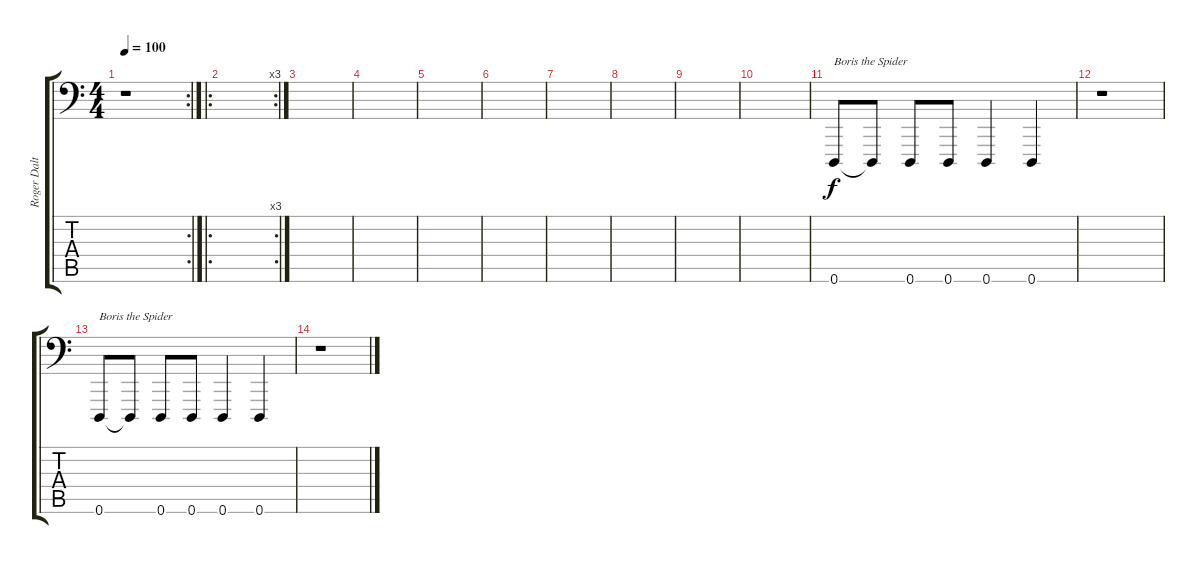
\track ("Roger Daltrey - Ghoulish Vocals" "Roger Dalt") {instrument overdrivenguitar}
\staff {score tabs}
\tuning (E4 B3 G3 D3 A2 D0) {hide}
\rc 2
\ts (4 4)
\tempo 100
\clef f4
\ks c
r.1{dy f} |
\ro
\rc 3
|
|
|
|
|
|
|
|
|
0.6.8{txt "Boris the Spider"} 0.6{t}.8 0.6.8 0.6.8 0.6.4 0.6.4 |
r.1 |
0.6.8{txt "Boris the Spider"} 0.6{t}.8 0.6.8 0.6.8 0.6.4 0.6.4 |
r.1
